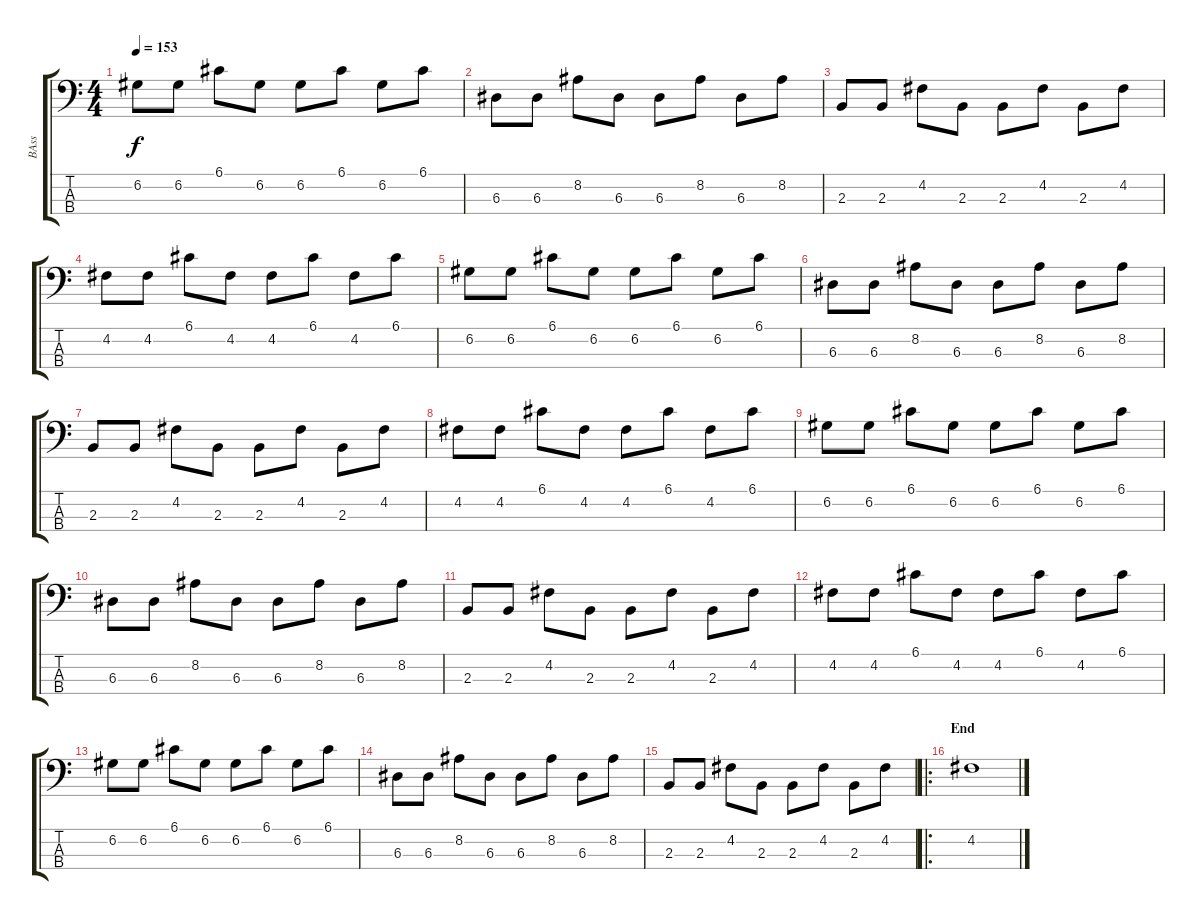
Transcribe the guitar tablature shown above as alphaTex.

\track ("BAss" "BAss") {instrument electricbassfinger}
\staff {score tabs}
\tuning (G2 D2 A1 E1) {hide}
\ts (4 4)
\tempo 153
\clef f4
\ks c
6.2.8{dy f} 6.2.8 6.1.8 6.2.8 6.2.8 6.1.8 6.2.8 6.1.8 |
6.3.8 6.3.8 8.2.8 6.3.8 6.3.8 8.2.8 6.3.8 8.2.8 |
2.3.8 2.3.8 4.2.8 2.3.8 2.3.8 4.2.8 2.3.8 4.2.8 |
4.2.8 4.2.8 6.1.8 4.2.8 4.2.8 6.1.8 4.2.8 6.1.8 |
6.2.8 6.2.8 6.1.8 6.2.8 6.2.8 6.1.8 6.2.8 6.1.8 |
6.3.8 6.3.8 8.2.8 6.3.8 6.3.8 8.2.8 6.3.8 8.2.8 |
2.3.8 2.3.8 4.2.8 2.3.8 2.3.8 4.2.8 2.3.8 4.2.8 |
4.2.8 4.2.8 6.1.8 4.2.8 4.2.8 6.1.8 4.2.8 6.1.8 |
6.2.8 6.2.8 6.1.8 6.2.8 6.2.8 6.1.8 6.2.8 6.1.8 |
6.3.8 6.3.8 8.2.8 6.3.8 6.3.8 8.2.8 6.3.8 8.2.8 |
2.3.8 2.3.8 4.2.8 2.3.8 2.3.8 4.2.8 2.3.8 4.2.8 |
4.2.8 4.2.8 6.1.8 4.2.8 4.2.8 6.1.8 4.2.8 6.1.8 |
6.2.8 6.2.8 6.1.8 6.2.8 6.2.8 6.1.8 6.2.8 6.1.8 |
6.3.8 6.3.8 8.2.8 6.3.8 6.3.8 8.2.8 6.3.8 8.2.8 |
2.3.8 2.3.8 4.2.8 2.3.8 2.3.8 4.2.8 2.3.8 4.2.8 |
\ro
\section ("" "End")
4.2.1
